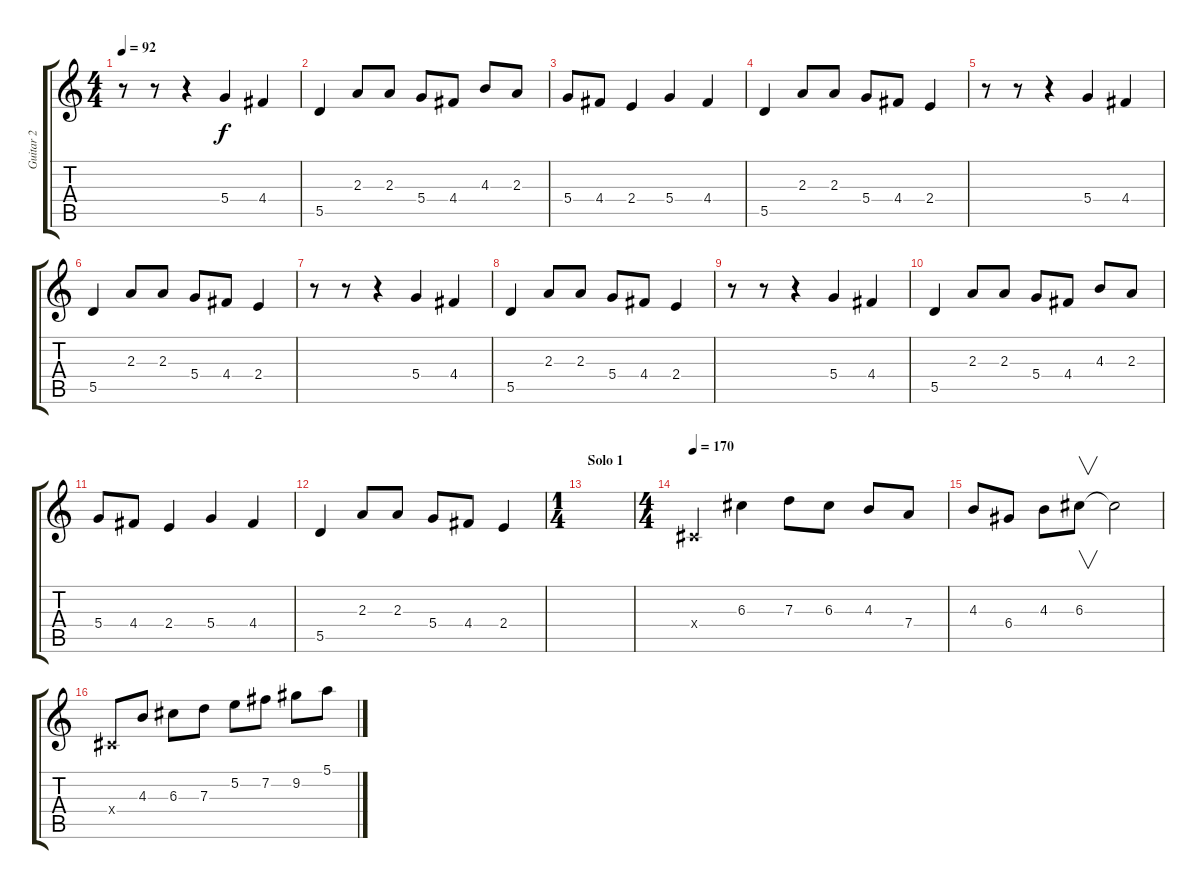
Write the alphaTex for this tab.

\track ("Guitar 2" "Guitar 2") {instrument distortionguitar}
\staff {score tabs}
\tuning (E4 B3 G3 D3 A2 E2) {hide}
\ts (4 4)
\tempo 92
\clef g2
\ks c
r.8{dy f} r.8 r.4 5.4.4 4.4.4 |
5.5.4 2.3.8 2.3.8 5.4.8 4.4.8 4.3.8 2.3.8 |
5.4.8 4.4.8 2.4.4 5.4.4 4.4.4 |
5.5.4 2.3.8 2.3.8 5.4.8 4.4.8 2.4.4 |
r.8{volume 16} r.8 r.4 5.4.4 4.4.4 |
5.5.4 2.3.8 2.3.8 5.4.8 4.4.8 2.4.4 |
r.8 r.8 r.4 5.4.4 4.4.4 |
5.5.4 2.3.8 2.3.8 5.4.8 4.4.8 2.4.4 |
r.8 r.8 r.4 5.4.4 4.4.4 |
5.5.4 2.3.8 2.3.8 5.4.8 4.4.8 4.3.8 2.3.8 |
5.4.8 4.4.8 2.4.4 5.4.4 4.4.4 |
5.5.4 2.3.8 2.3.8 5.4.8 4.4.8 2.4.4 |
\ts (1 4)
\section ("" "Solo 1")
|
\ts (4 4)
\tempo 170
-1.4{x}.4 6.3.4 7.3.8 6.3.8 4.3.8 7.4.8 |
4.3.8 6.4.8 4.3.8 6.3.8{v} 6.3{t}.2 |
-1.4{x}.8 4.3.8 6.3.8 7.3.8 5.2.8 7.2.8 9.2.8 5.1.8
